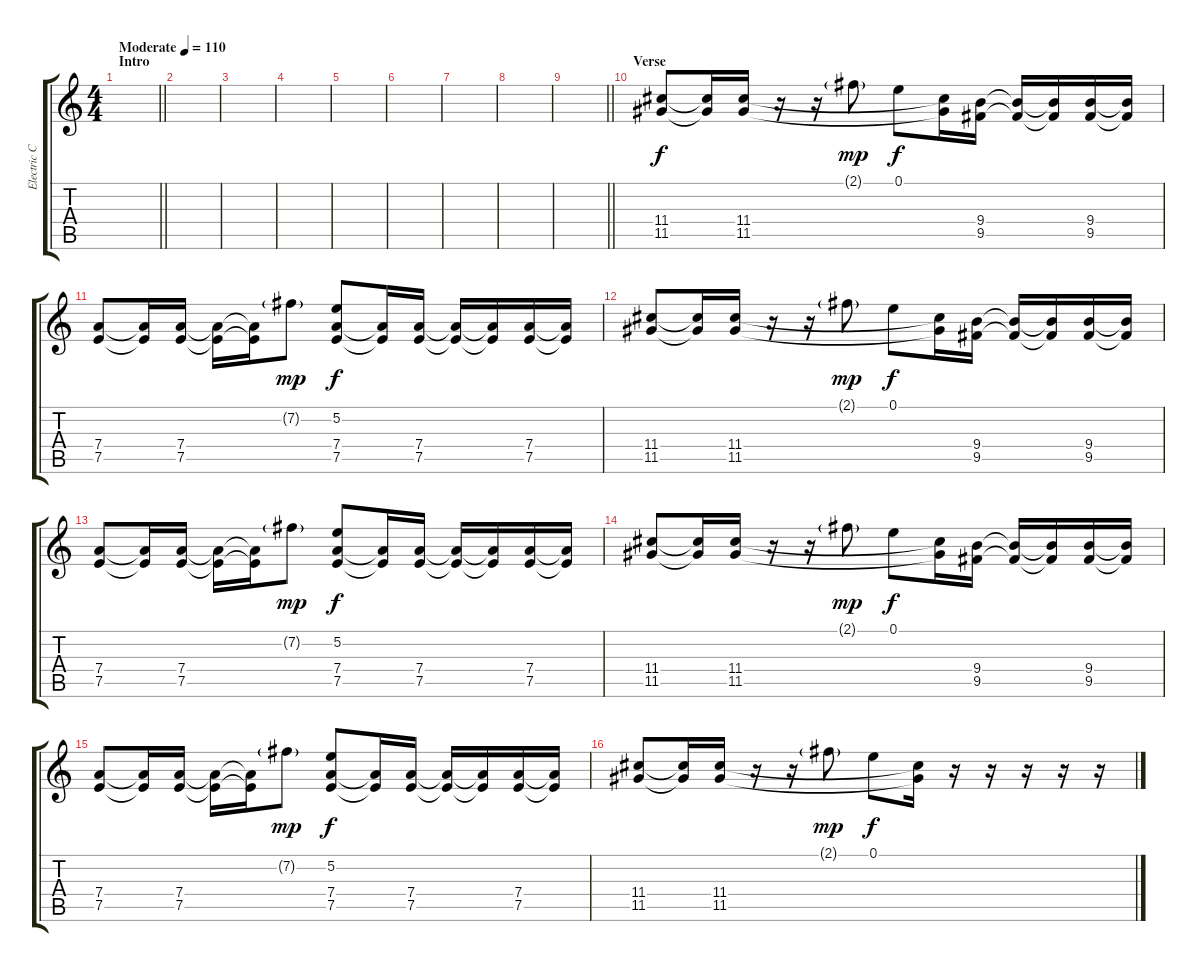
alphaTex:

\track ("Electric Clean Guitar" "Electric C") {instrument electricguitarjazz}
\staff {score tabs}
\tuning (E4 B3 G3 D3 A2 E2) {hide}
\ts (4 4)
\section ("" "Intro")
\tempo (110 "Moderate")
\clef g2
\barLineRight lightlight
\ks c
|
|
|
|
|
|
|
|
\barLineRight lightlight
|
\section ("" "Verse")
(11.4 11.5).8 (11.4{t} 11.5{t}).16 (11.4 11.5).16 r.16 r.16 2.1{g}.8{dy mp} 0.1.8{dy f} (11.4{t} 11.5{t}).16 (9.4 9.5).16 (9.4{t} 9.5{t}).16 (9.4{t} 9.5{t}).16 (9.4 9.5).16 (9.4{t} 9.5{t}).16 |
(7.4 7.5).8 (7.4{t} 7.5{t}).16 (7.4 7.5).16 (7.4{t} 7.5{t}).16 (7.4{t} 7.5{t}).16 7.2{g}.8{dy mp} (5.2 7.4 7.5).8{dy f} (7.4{t} 7.5{t}).16 (7.4 7.5).16 (7.4{t} 7.5{t}).16 (7.4{t} 7.5{t}).16 (7.4 7.5).16 (7.4{t} 7.5{t}).16 |
(11.4 11.5).8 (11.4{t} 11.5{t}).16 (11.4 11.5).16 r.16 r.16 2.1{g}.8{dy mp} 0.1.8{dy f} (11.4{t} 11.5{t}).16 (9.4 9.5).16 (9.4{t} 9.5{t}).16 (9.4{t} 9.5{t}).16 (9.4 9.5).16 (9.4{t} 9.5{t}).16 |
(7.4 7.5).8 (7.4{t} 7.5{t}).16 (7.4 7.5).16 (7.4{t} 7.5{t}).16 (7.4{t} 7.5{t}).16 7.2{g}.8{dy mp} (5.2 7.4 7.5).8{dy f} (7.4{t} 7.5{t}).16 (7.4 7.5).16 (7.4{t} 7.5{t}).16 (7.4{t} 7.5{t}).16 (7.4 7.5).16 (7.4{t} 7.5{t}).16 |
(11.4 11.5).8 (11.4{t} 11.5{t}).16 (11.4 11.5).16 r.16 r.16 2.1{g}.8{dy mp} 0.1.8{dy f} (11.4{t} 11.5{t}).16 (9.4 9.5).16 (9.4{t} 9.5{t}).16 (9.4{t} 9.5{t}).16 (9.4 9.5).16 (9.4{t} 9.5{t}).16 |
(7.4 7.5).8 (7.4{t} 7.5{t}).16 (7.4 7.5).16 (7.4{t} 7.5{t}).16 (7.4{t} 7.5{t}).16 7.2{g}.8{dy mp} (5.2 7.4 7.5).8{dy f} (7.4{t} 7.5{t}).16 (7.4 7.5).16 (7.4{t} 7.5{t}).16 (7.4{t} 7.5{t}).16 (7.4 7.5).16 (7.4{t} 7.5{t}).16 |
(11.4 11.5).8 (11.4{t} 11.5{t}).16 (11.4 11.5).16 r.16 r.16 2.1{g}.8{dy mp} 0.1.8{dy f} (11.4{t} 11.5{t}).16 r.16 r.16 r.16 r.16 r.16
